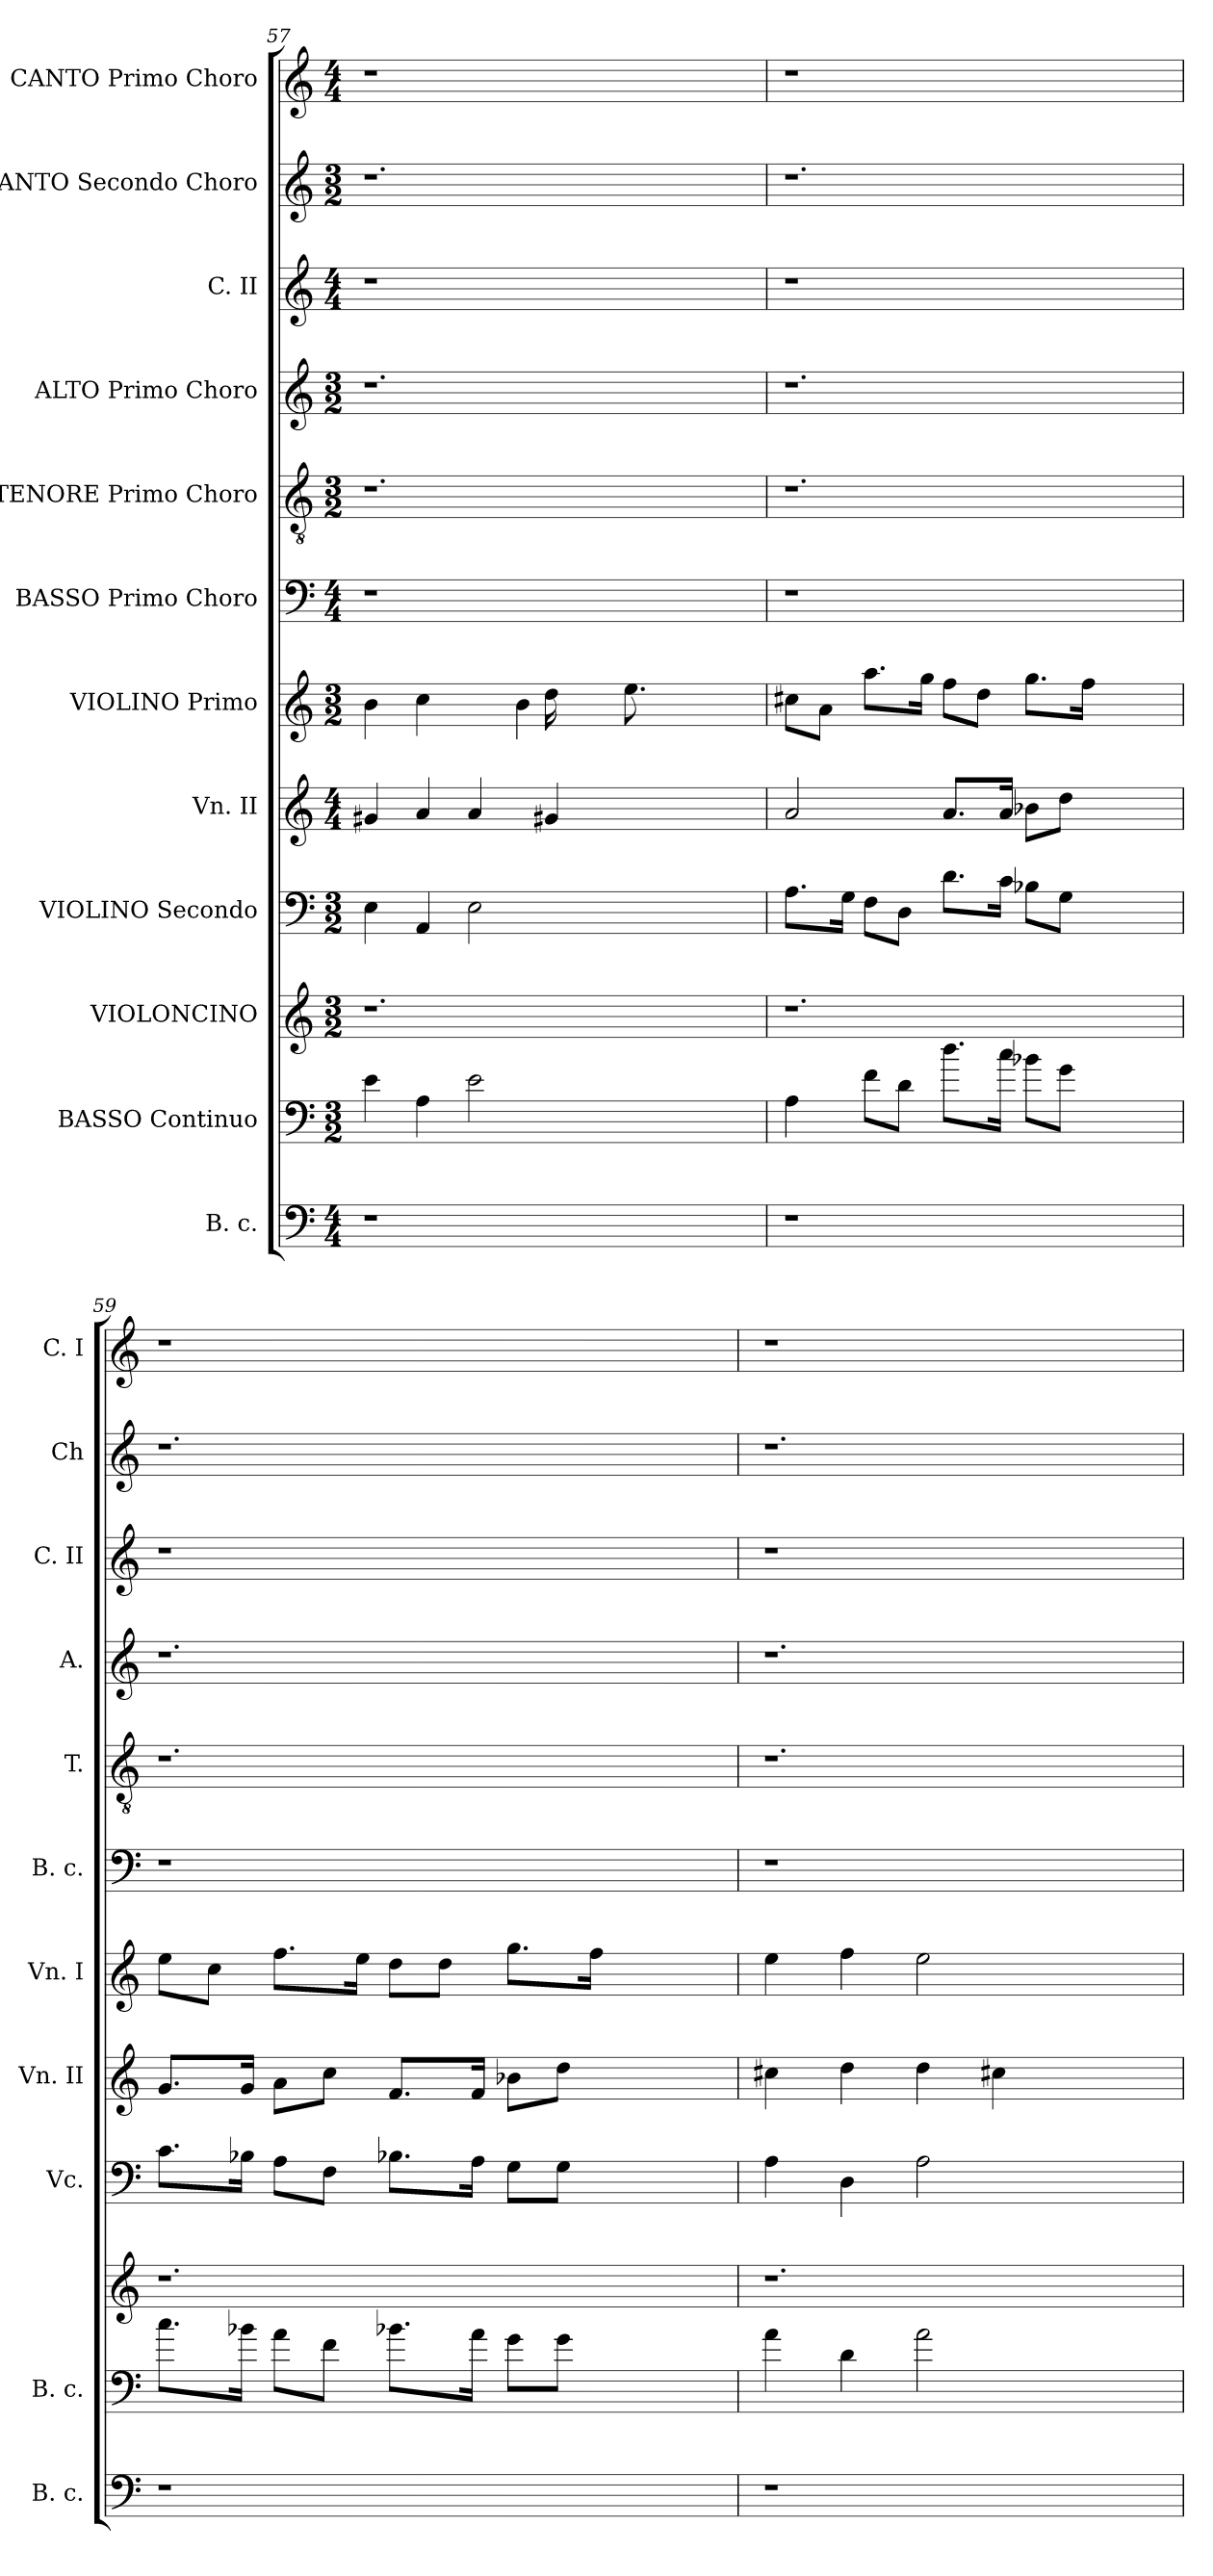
**kern	**kern	**kern	**kern	**kern	**kern	**kern	**kern	**kern	**kern	**kern	**kern
*part12	*part11	*part10	*part9	*part8	*part7	*part6	*part5	*part4	*part3	*part2	*part1
*staff12	*staff11	*staff10	*staff9	*staff8	*staff7	*staff6	*staff5	*staff4	*staff3	*staff2	*staff1
*I"B. c.	*I"BASSO Continuo	*I"VIOLONCINO	*I"VIOLINO Secondo	*I"Vn. II	*I"VIOLINO Primo	*I"BASSO Primo Choro	*I"TENORE Primo Choro	*I"ALTO Primo Choro	*I"C. II	*I"CANTO Secondo Choro	*I"CANTO Primo Choro
*I'B. c.	*I'B. c.	*	*I'Vc.	*I'Vn. II	*I'Vn. I	*I'B. c.	*I'T.	*I'A.	*I'C. II	*I'Ch	*I'C. I
*clefF4	*clefF4	*clefG2	*clefF4	*clefG2	*clefG2	*clefF4	*clefGv2	*clefG2	*clefG2	*clefG2	*clefG2
*	*ITrd7c12	*	*	*	*	*	*	*	*	*	*
*k[]	*k[]	*k[]	*k[]	*k[]	*k[]	*k[]	*k[]	*k[]	*k[]	*k[]	*k[]
*C:	*C:	*C:	*C:	*C:	*C:	*C:	*C:	*C:	*C:	*C:	*C:
*M4/4	*M3/2	*M3/2	*M3/2	*M4/4	*M3/2	*M4/4	*M3/2	*M3/2	*M4/4	*M3/2	*M4/4
=57	=57	=57	=57	=57	=57	=57	=57	=57	=57	=57	=57
*	*	*	*	*	*^	*	*	*	*	*	*
1r	4E\	1.r	4E\	4g#X/	4b\	2.ryy	1r	1.r	1.r	1r	1.r	1r
.	4AA\	.	4AA/	4a/	4cc\	.	.	.	.	.	.	.
.	2E\	.	2E\	4a/	8ryy	.	.	.	.	.	.	.
.	.	.	.	.	32ryy	.	.	.	.	.	.	.
.	.	.	.	.	4b\	.	.	.	.	.	.	.
.	.	.	.	4g#X/	.	16dd\	.	.	.	.	.	.
.	.	.	.	.	.	4ryy	.	.	.	.	.	.
.	.	.	.	.	16.ryy	.	.	.	.	.	.	.
2ryy	2ryy	.	2ryy	2ryy	8.ee\	.	2ryy	.	.	2ryy	.	2ryy
.	.	.	.	.	.	16ryy	.	.	.	.	.	.
.	.	.	.	.	.	4.ryy	.	.	.	.	.	.
.	.	.	.	.	4ryy	.	.	.	.	.	.	.
.	.	.	.	.	16ryy	.	.	.	.	.	.	.
*	*	*	*	*	*v	*v	*	*	*	*	*	*
=58	=58	=58	=58	=58	=58	=58	=58	=58	=58	=58	=58
1r	4AA\	1.r	8.A\L	2a/	8cc#X\L	1r	1.r	1.r	1r	1.r	1r
.	.	.	.	.	8a\J	.	.	.	.	.	.
.	.	.	16G\Jk	.	.	.	.	.	.	.	.
.	8F\L	.	8F\L	.	8.aa\L	.	.	.	.	.	.
.	8D\J	.	8D\J	.	.	.	.	.	.	.	.
.	.	.	.	.	16gg\Jk	.	.	.	.	.	.
.	8.d\L	.	8.d\L	8.a/L	8ff\L	.	.	.	.	.	.
.	.	.	.	.	8dd\J	.	.	.	.	.	.
.	16c\Jk	.	16c\Jk	16a/Jk	.	.	.	.	.	.	.
.	8B-X\L	.	8B-X\L	8b-X\L	8.gg\L	.	.	.	.	.	.
.	8G\J	.	8G\J	8dd\J	.	.	.	.	.	.	.
.	.	.	.	.	16ff\Jk	.	.	.	.	.	.
2ryy	2ryy	.	2ryy	2ryy	2ryy	2ryy	.	.	2ryy	.	2ryy
!!LO:LB:g=z
=59	=59	=59	=59	=59	=59	=59	=59	=59	=59	=59	=59
1r	8.c\L	1.r	8.c\L	8.g/L	8ee\L	1r	1.r	1.r	1r	1.r	1r
.	.	.	.	.	8cc\J	.	.	.	.	.	.
.	16B-X\Jk	.	16B-X\Jk	16g/Jk	.	.	.	.	.	.	.
.	8A\L	.	8A\L	8a\L	8.ff\L	.	.	.	.	.	.
.	8F\J	.	8F\J	8cc\J	.	.	.	.	.	.	.
.	.	.	.	.	16ee\Jk	.	.	.	.	.	.
.	8.B-X\L	.	8.B-X\L	8.f/L	8dd\L	.	.	.	.	.	.
.	.	.	.	.	8dd\J	.	.	.	.	.	.
.	16A\Jk	.	16A\Jk	16f/Jk	.	.	.	.	.	.	.
.	8G\L	.	8G\L	8b-X\L	8.gg\L	.	.	.	.	.	.
.	8G\J	.	8G\J	8dd\J	.	.	.	.	.	.	.
.	.	.	.	.	16ff\Jk	.	.	.	.	.	.
2ryy	2ryy	.	2ryy	2ryy	2ryy	2ryy	.	.	2ryy	.	2ryy
=60	=60	=60	=60	=60	=60	=60	=60	=60	=60	=60	=60
1r	4A\	1.r	4A\	4cc#X\	4ee\	1r	1.r	1.r	1r	1.r	1r
.	4D\	.	4D\	4dd\	4ff\	.	.	.	.	.	.
.	2A\	.	2A\	4dd\	2ee\	.	.	.	.	.	.
.	.	.	.	4cc#X\	.	.	.	.	.	.	.
2ryy	2ryy	.	2ryy	2ryy	2ryy	2ryy	.	.	2ryy	.	2ryy
=	=	=	=	=	=	=	=	=	=	=	=
*-	*-	*-	*-	*-	*-	*-	*-	*-	*-	*-	*-
